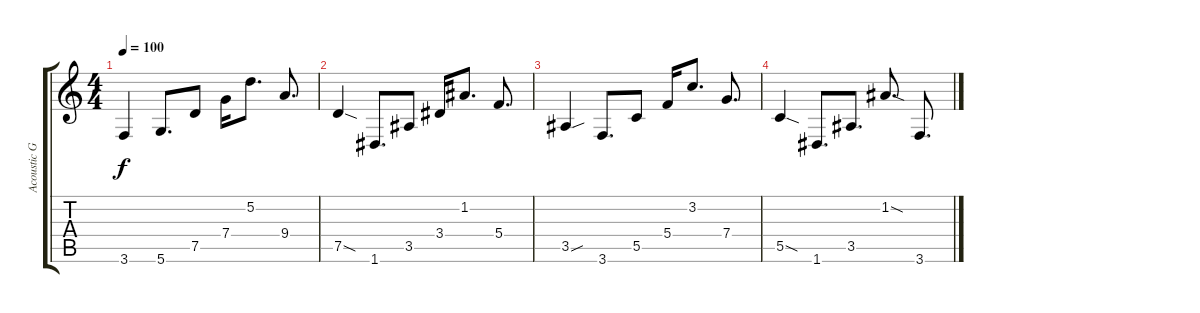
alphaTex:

\track ("Acoustic Guitar Rythm" "Acoustic G") {instrument acousticguitarsteel}
\staff {score tabs}
\tuning (D4 A3 F3 C3 G2 D2) {hide}
\ts (4 4)
\tempo 100
\clef g2
\ks c
3.6{t}.4{dy f} 5.6.8{d} 7.5.8 7.4.16 5.2.8{d} 9.4.8{d} |
7.5{sod}.4 1.6.8{d} 3.5.8 3.4.16 1.2.8{d} 5.4.8{d} |
3.5{sou}.4 3.6.8{d} 5.5.8 5.4.16 3.2.8{d} 7.4.8{d} |
5.5{sod}.4 1.6.8{d} 3.5.8{d} 1.2{sod}.8{d} 3.6.8{d}
